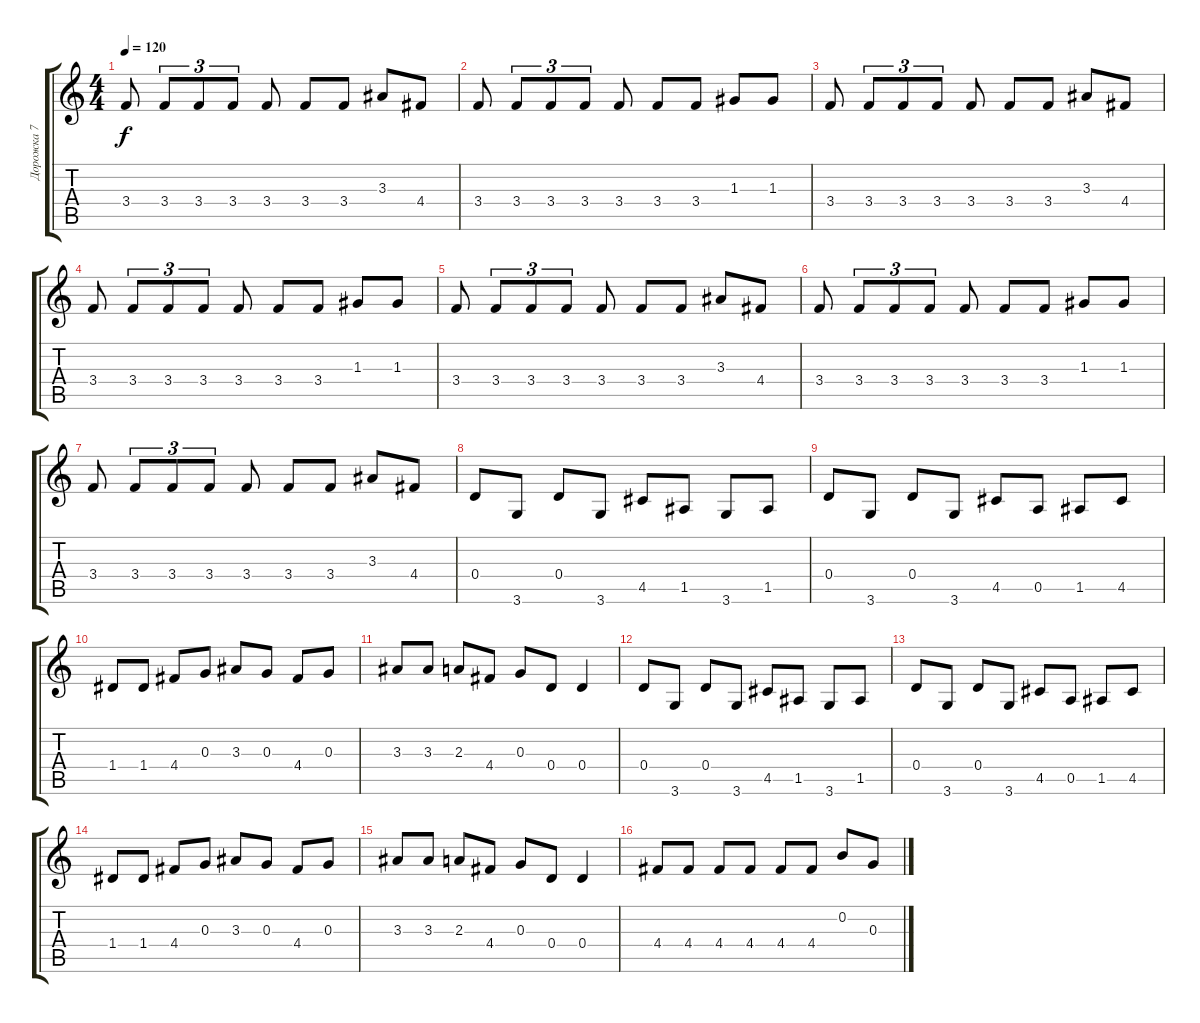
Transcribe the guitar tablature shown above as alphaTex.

\track ("Дорожка 7" "Дорожка 7") {instrument fretlessbass}
\staff {score tabs}
\tuning (E4 B3 G3 D3 A2 E2) {hide}
\ts (4 4)
\tempo 120
\clef g2
\ks c
3.4.8{dy f} 3.4.8{tu (3 2)} 3.4.8{tu (3 2)} 3.4.8{tu (3 2)} 3.4.8 3.4.8 3.4.8 3.3.8 4.4.8 |
3.4.8 3.4.8{tu (3 2)} 3.4.8{tu (3 2)} 3.4.8{tu (3 2)} 3.4.8 3.4.8 3.4.8 1.3.8 1.3.8 |
3.4.8 3.4.8{tu (3 2)} 3.4.8{tu (3 2)} 3.4.8{tu (3 2)} 3.4.8 3.4.8 3.4.8 3.3.8 4.4.8 |
3.4.8 3.4.8{tu (3 2)} 3.4.8{tu (3 2)} 3.4.8{tu (3 2)} 3.4.8 3.4.8 3.4.8 1.3.8 1.3.8 |
3.4.8 3.4.8{tu (3 2)} 3.4.8{tu (3 2)} 3.4.8{tu (3 2)} 3.4.8 3.4.8 3.4.8 3.3.8 4.4.8 |
3.4.8 3.4.8{tu (3 2)} 3.4.8{tu (3 2)} 3.4.8{tu (3 2)} 3.4.8 3.4.8 3.4.8 1.3.8 1.3.8 |
3.4.8 3.4.8{tu (3 2)} 3.4.8{tu (3 2)} 3.4.8{tu (3 2)} 3.4.8 3.4.8 3.4.8 3.3.8 4.4.8 |
0.4.8 3.6.8 0.4.8 3.6.8 4.5.8 1.5.8 3.6.8 1.5.8 |
0.4.8 3.6.8 0.4.8 3.6.8 4.5.8 0.5.8 1.5.8 4.5.8 |
1.4.8 1.4.8 4.4.8 0.3.8 3.3.8 0.3.8 4.4.8 0.3.8 |
3.3.8 3.3.8 2.3.8 4.4.8 0.3.8 0.4.8 0.4.4 |
0.4.8 3.6.8 0.4.8 3.6.8 4.5.8 1.5.8 3.6.8 1.5.8 |
0.4.8 3.6.8 0.4.8 3.6.8 4.5.8 0.5.8 1.5.8 4.5.8 |
1.4.8 1.4.8 4.4.8 0.3.8 3.3.8 0.3.8 4.4.8 0.3.8 |
3.3.8 3.3.8 2.3.8 4.4.8 0.3.8 0.4.8 0.4.4 |
4.4.8 4.4.8 4.4.8 4.4.8 4.4.8 4.4.8 0.2.8 0.3.8
